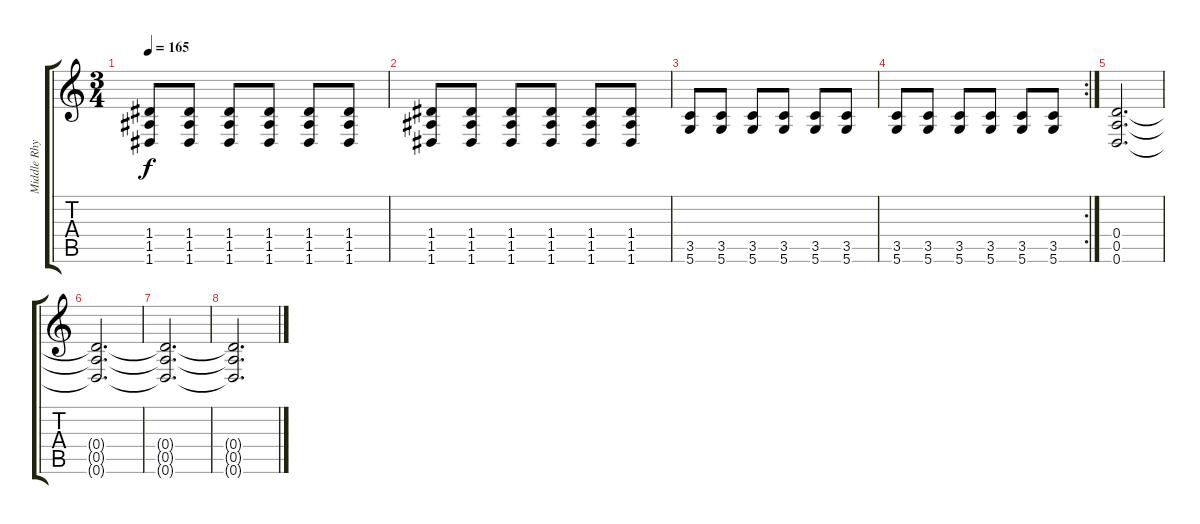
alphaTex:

\track ("Middle Rhythm" "Middle Rhy") {instrument distortionguitar}
\staff {score tabs}
\tuning (E4 B3 G3 D3 A2 D2) {hide}
\ts (3 4)
\tempo 165
\clef g2
\ks c
(1.4 1.5 1.6).8{dy f} (1.4 1.5 1.6).8 (1.4 1.5 1.6).8 (1.4 1.5 1.6).8 (1.4 1.5 1.6).8 (1.4 1.5 1.6).8 |
(1.4 1.5 1.6).8 (1.4 1.5 1.6).8 (1.4 1.5 1.6).8 (1.4 1.5 1.6).8 (1.4 1.5 1.6).8 (1.4 1.5 1.6).8 |
(3.5 5.6).8 (3.5 5.6).8 (3.5 5.6).8 (3.5 5.6).8 (3.5 5.6).8 (3.5 5.6).8 |
\rc 2
(3.5 5.6).8 (3.5 5.6).8 (3.5 5.6).8 (3.5 5.6).8 (3.5 5.6).8 (3.5 5.6).8 |
(0.4 0.5 0.6).2{d} |
(0.4{t} 0.5{t} 0.6{t}).2{d} |
(0.4{t} 0.5{t} 0.6{t}).2{d} |
(0.4{t} 0.5{t} 0.6{t}).2{d}
